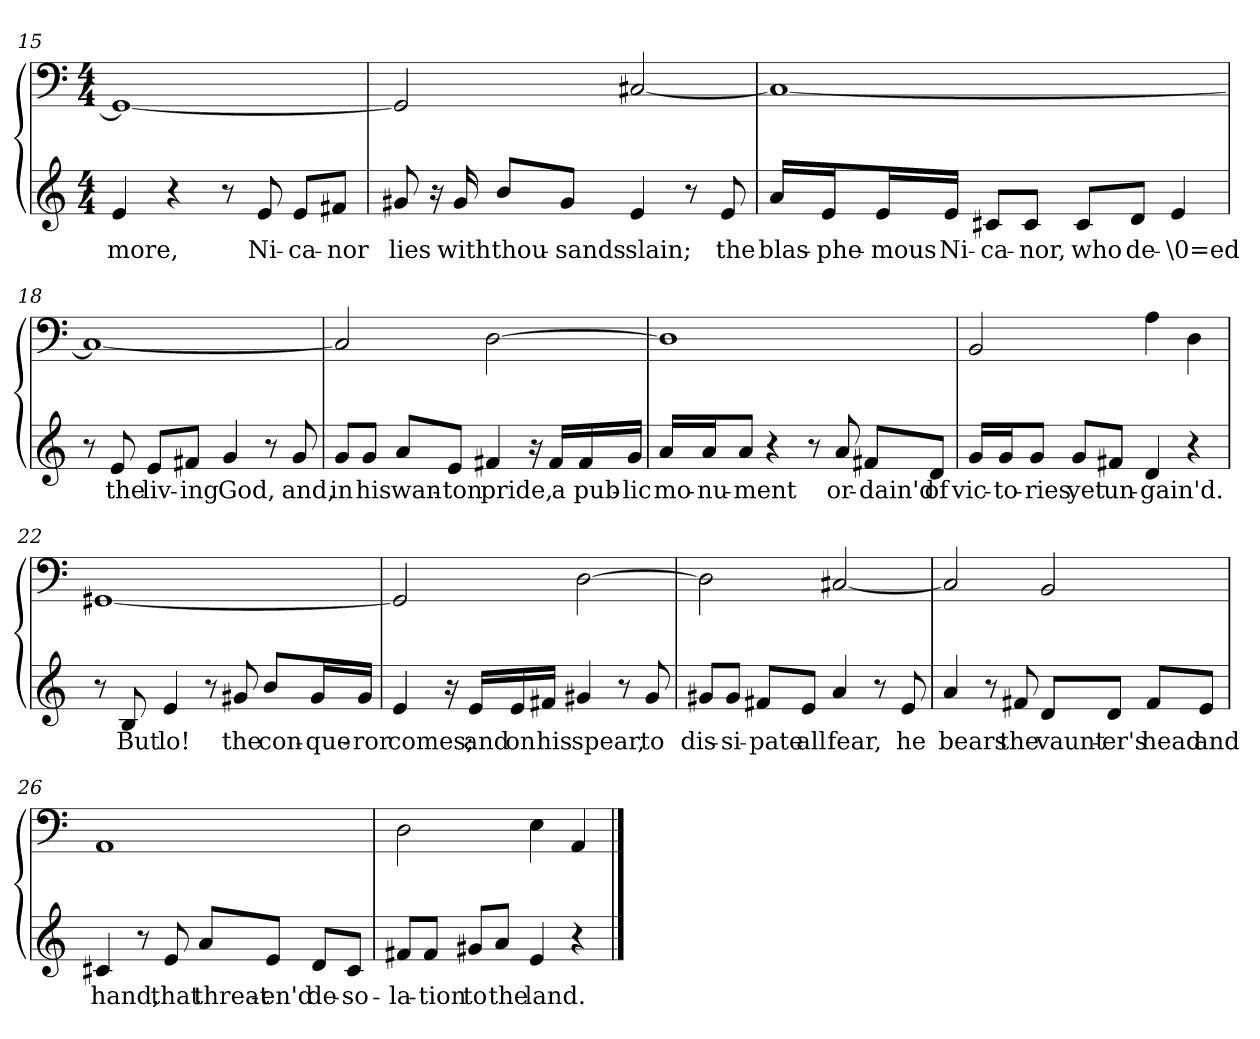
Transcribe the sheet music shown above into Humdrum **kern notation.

**kern	**text	**kern
*part1	*part1	*part1
*staff2	*staff2	*staff1
*clefG2	*	*clefF4
*k[]	*	*k[]
*a:	*	*a:
*M4/4	*	*M4/4
=15	=15	=15
4e/	more,	1GG#/_
4r	.	.
8r	.	.
8e/	Ni-	.
8e/L	-ca-	.
8f#X/J	-nor	.
=16	=16	=16
8g#X/	lies	2GG#/]
16r	.	.
16g#/	with	.
8b/L	thou-	.
8g#/J	-sands	.
4e/	slain;	[2C#X/
8r	.	.
8e/	the	.
=17	=17	=17
16a/LL	blas-	1C#/_
16e/J	-phe-	.
16e/L	-mous	.
16e/JJ	Ni-	.
8c#X/L	-ca-	.
8c#/J	-nor,	.
8c#/L	who	.
8d/J	de-	.
4e/	-\0=ed	.
=18	=18	=18
8r	.	1C#/_
8e/	the	.
8e/L	liv-	.
8f#X/J	-ing	.
4g/	God,	.
8r	.	.
8g/	and,	.
=19	=19	=19
8g/L	in	2C#/]
8g/J	his	.
8a/L	wan-	.
8e/J	-ton	.
4f#X/	pride,	[2D\
16r	.	.
16f#/LL	a	.
16f#/	pub-	.
16g/JJ	-lic	.
=20	=20	=20
16a/LL	mo-	1D\]
16a/J	-nu-	.
8a/J	-ment	.
4r	.	.
8r	.	.
8a/	or-	.
8f#X/L	-dain'd	.
8d/J	of	.
=21	=21	=21
16g/LL	vic-	2BB/
16g/J	-to-	.
8g/J	-ries	.
8g/L	yet	.
8f#X/J	un-	.
4d/	-gain'd.	4A\
4r	.	4D\
=22	=22	=22
8r	.	[1GG#X/
8B/	But	.
4e/	lo!	.
8r	.	.
8g#X/	the	.
8b/L	con-	.
16g#/L	-que-	.
16g#/JJ	-ror	.
=23	=23	=23
4e/	comes;	2GG#/]
16r	.	.
16e/LL	and	.
16e/	on	.
16f#X/JJ	his	.
4g#X/	spear,	[2D\
8r	.	.
8g#/	to	.
=24	=24	=24
8g#X/L	dis-	2D\]
8g#/J	-si-	.
8f#X/L	-pate	.
8e/J	all	.
4a/	fear,	[2C#X/
8r	.	.
8e/	he	.
=25	=25	=25
4a/	bears	2C#/]
8r	.	.
8f#X/	the	.
8d/L	vaunt-	2BB/
8d/J	-er's	.
8f#/L	head	.
8e/J	and	.
=26	=26	=26
4c#X/	hand,	1AA/
8r	.	.
8e/	that	.
8a/L	threat-	.
8e/J	-en'd	.
8d/L	de-	.
8c#/J	-so-	.
=27	=27	=27
8f#X/L	-la-	2D\
8f#/J	-tion	.
8g#X/L	to	.
8a/J	the	.
4e/	land.	4E\
4r	.	4AA/
==	==	==
*-	*-	*-
